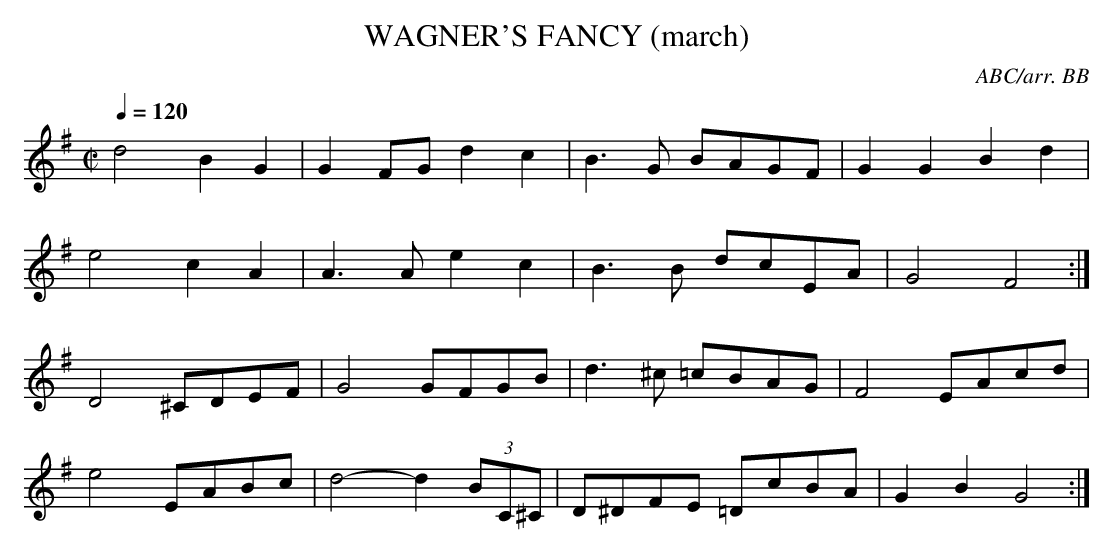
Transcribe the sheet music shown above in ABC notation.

X:1
T:WAGNER'S FANCY (march)
C:ABC/arr. BB
Y:"Straight Jig", "from Lohengrin"; "con brio e ginger" (!)
Q:1/4=120
M:C|
L:1/8
K:G
d4 B2G2|G2FG d2c2|B3G BAGF|G2G2 B2d2|
e4 c2A2|A3A e2c2|B3B dcEA|G4 F4:|
D4 ^CDEF|G4 GFGB|d3^c =cBAG|F4 EAcd|
e4 EABc|d4-d2 (3BC^C|D^DFE =DcBA|G2B2G4 :|
